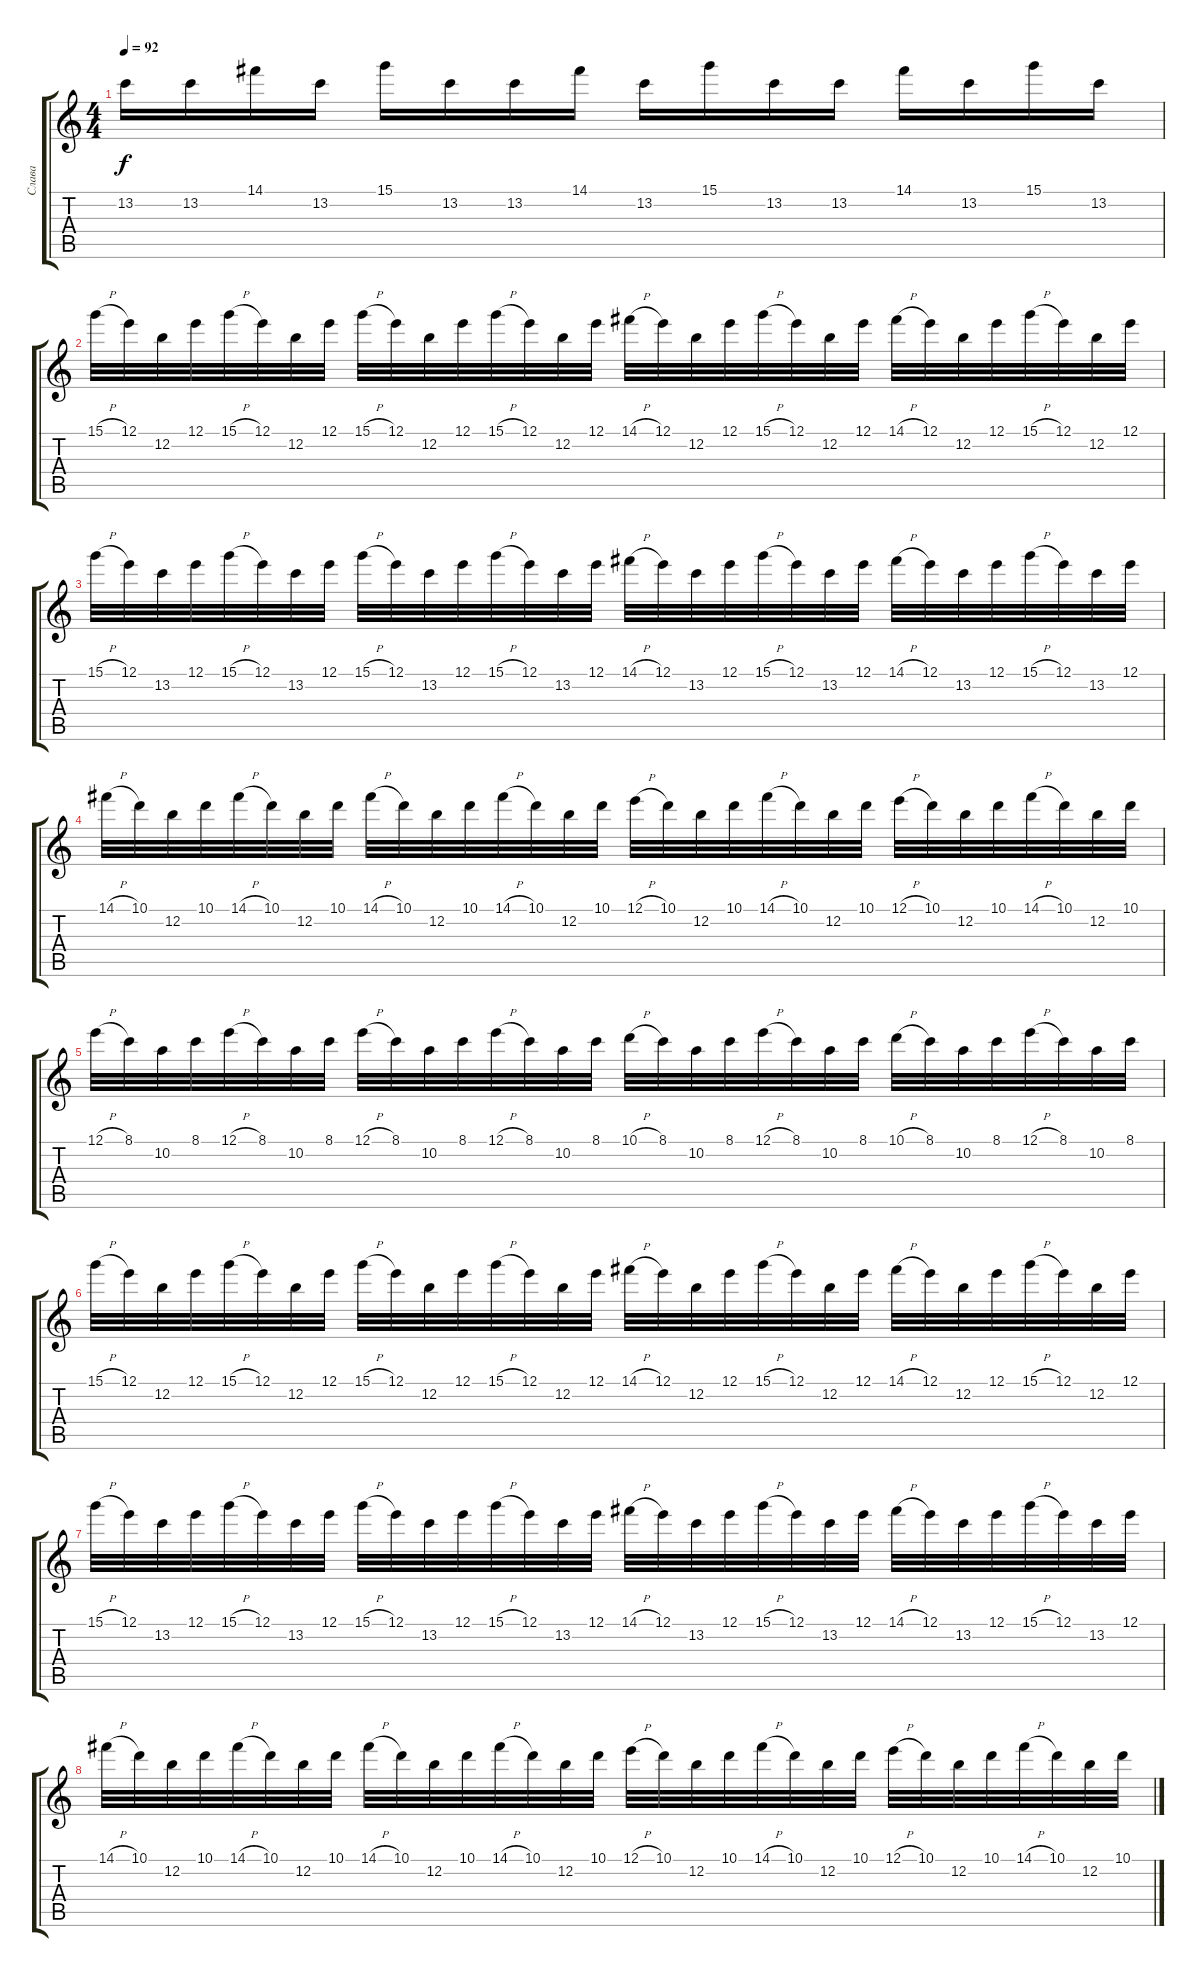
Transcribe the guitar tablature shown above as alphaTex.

\track ("Слава" "Слава") {instrument distortionguitar}
\staff {score tabs}
\tuning (E4 B3 G3 D3 A2 E2) {hide}
\ts (4 4)
\tempo 92
\clef g2
\ks c
13.2.16{dy f} 13.2.16 14.1.16 13.2.16 15.1.16 13.2.16 13.2.16 14.1.16 13.2.16 15.1.16 13.2.16 13.2.16 14.1.16 13.2.16 15.1.16 13.2.16 |
15.1{h}.32 12.1.32 12.2.32 12.1.32 15.1{h}.32 12.1.32 12.2.32 12.1.32 15.1{h}.32 12.1.32 12.2.32 12.1.32 15.1{h}.32 12.1.32 12.2.32 12.1.32 14.1{h}.32 12.1.32 12.2.32 12.1.32 15.1{h}.32 12.1.32 12.2.32 12.1.32 14.1{h}.32 12.1.32 12.2.32 12.1.32 15.1{h}.32 12.1.32 12.2.32 12.1.32 |
15.1{h}.32 12.1.32 13.2.32 12.1.32 15.1{h}.32 12.1.32 13.2.32 12.1.32 15.1{h}.32 12.1.32 13.2.32 12.1.32 15.1{h}.32 12.1.32 13.2.32 12.1.32 14.1{h}.32 12.1.32 13.2.32 12.1.32 15.1{h}.32 12.1.32 13.2.32 12.1.32 14.1{h}.32 12.1.32 13.2.32 12.1.32 15.1{h}.32 12.1.32 13.2.32 12.1.32 |
14.1{h}.32 10.1.32 12.2.32 10.1.32 14.1{h}.32 10.1.32 12.2.32 10.1.32 14.1{h}.32 10.1.32 12.2.32 10.1.32 14.1{h}.32 10.1.32 12.2.32 10.1.32 12.1{h}.32 10.1.32 12.2.32 10.1.32 14.1{h}.32 10.1.32 12.2.32 10.1.32 12.1{h}.32 10.1.32 12.2.32 10.1.32 14.1{h}.32 10.1.32 12.2.32 10.1.32 |
12.1{h}.32 8.1.32 10.2.32 8.1.32 12.1{h}.32 8.1.32 10.2.32 8.1.32 12.1{h}.32 8.1.32 10.2.32 8.1.32 12.1{h}.32 8.1.32 10.2.32 8.1.32 10.1{h}.32 8.1.32 10.2.32 8.1.32 12.1{h}.32 8.1.32 10.2.32 8.1.32 10.1{h}.32 8.1.32 10.2.32 8.1.32 12.1{h}.32 8.1.32 10.2.32 8.1.32 |
15.1{h}.32 12.1.32 12.2.32 12.1.32 15.1{h}.32 12.1.32 12.2.32 12.1.32 15.1{h}.32 12.1.32 12.2.32 12.1.32 15.1{h}.32 12.1.32 12.2.32 12.1.32 14.1{h}.32 12.1.32 12.2.32 12.1.32 15.1{h}.32 12.1.32 12.2.32 12.1.32 14.1{h}.32 12.1.32 12.2.32 12.1.32 15.1{h}.32 12.1.32 12.2.32 12.1.32 |
15.1{h}.32 12.1.32 13.2.32 12.1.32 15.1{h}.32 12.1.32 13.2.32 12.1.32 15.1{h}.32 12.1.32 13.2.32 12.1.32 15.1{h}.32 12.1.32 13.2.32 12.1.32 14.1{h}.32 12.1.32 13.2.32 12.1.32 15.1{h}.32 12.1.32 13.2.32 12.1.32 14.1{h}.32 12.1.32 13.2.32 12.1.32 15.1{h}.32 12.1.32 13.2.32 12.1.32 |
14.1{h}.32 10.1.32 12.2.32 10.1.32 14.1{h}.32 10.1.32 12.2.32 10.1.32 14.1{h}.32 10.1.32 12.2.32 10.1.32 14.1{h}.32 10.1.32 12.2.32 10.1.32 12.1{h}.32 10.1.32 12.2.32 10.1.32 14.1{h}.32 10.1.32 12.2.32 10.1.32 12.1{h}.32 10.1.32 12.2.32 10.1.32 14.1{h}.32 10.1.32 12.2.32 10.1.32
